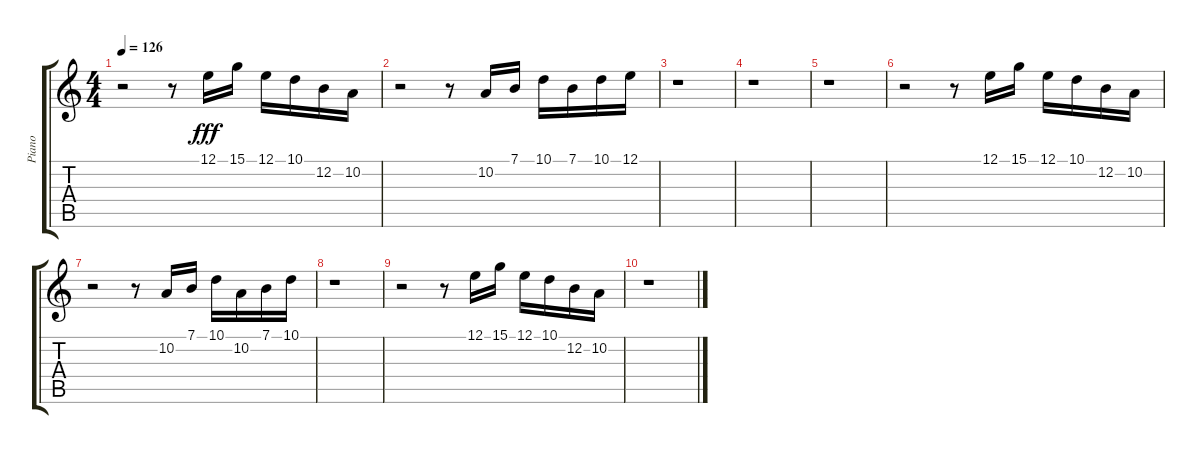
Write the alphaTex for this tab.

\track ("Piano" "Piano") {instrument acousticgrandpiano}
\staff {score tabs}
\tuning (E4 B3 G3 D3 A2 E2) {hide}
\ts (4 4)
\tempo 126
\clef g2
\ks c
r.2{dy fff} r.8 12.1.16 15.1.16 12.1.16 10.1.16 12.2.16 10.2.16 |
r.2 r.8 10.2.16 7.1.16 10.1.16 7.1.16 10.1.16 12.1.16 |
r.1 |
r.1 |
r.1 |
r.2 r.8 12.1.16 15.1.16 12.1.16 10.1.16 12.2.16 10.2.16 |
r.2 r.8 10.2.16 7.1.16 10.1.16 10.2.16 7.1.16 10.1.16 |
r.1 |
r.2 r.8 12.1.16 15.1.16 12.1.16 10.1.16 12.2.16 10.2.16 |
r.1
